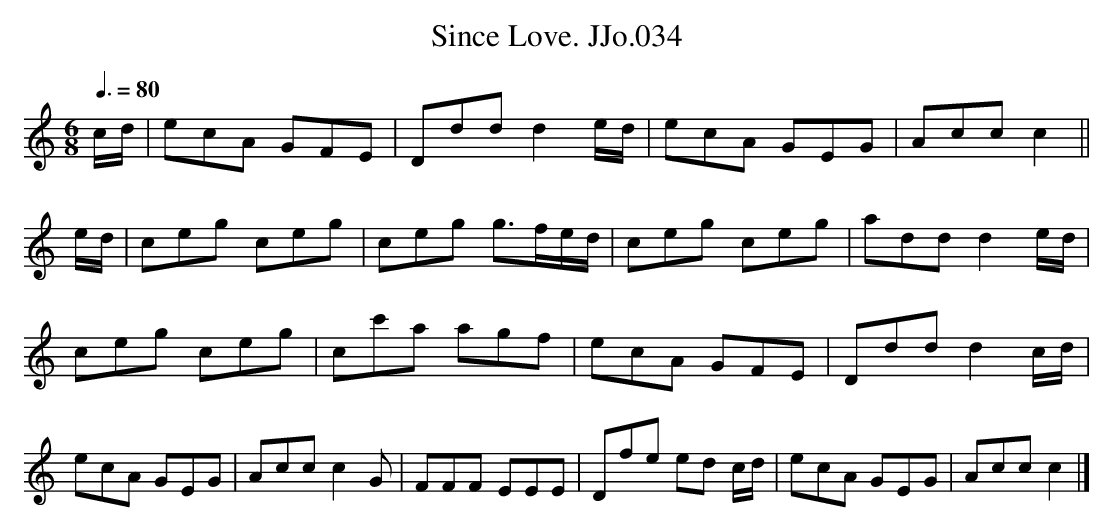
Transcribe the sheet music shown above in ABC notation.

X:1
T:Since Love. JJo.034
L:1/8
M:6/8
Q:3/8=80
K:C
c/d/|ecA GFE|Dddd2e/d/|ecA GEG|Accc2||!
e/d/|ceg ceg|ceg g>fe/d/|ceg ceg|addd2e/d/|!
ceg ceg|cc'a agf|ecA GFE|Dddd2c/d/|!
ecA GEG|Accc2G|FFF EEE|Dfe ed c/d/|ecA GEG|Accc2|]
